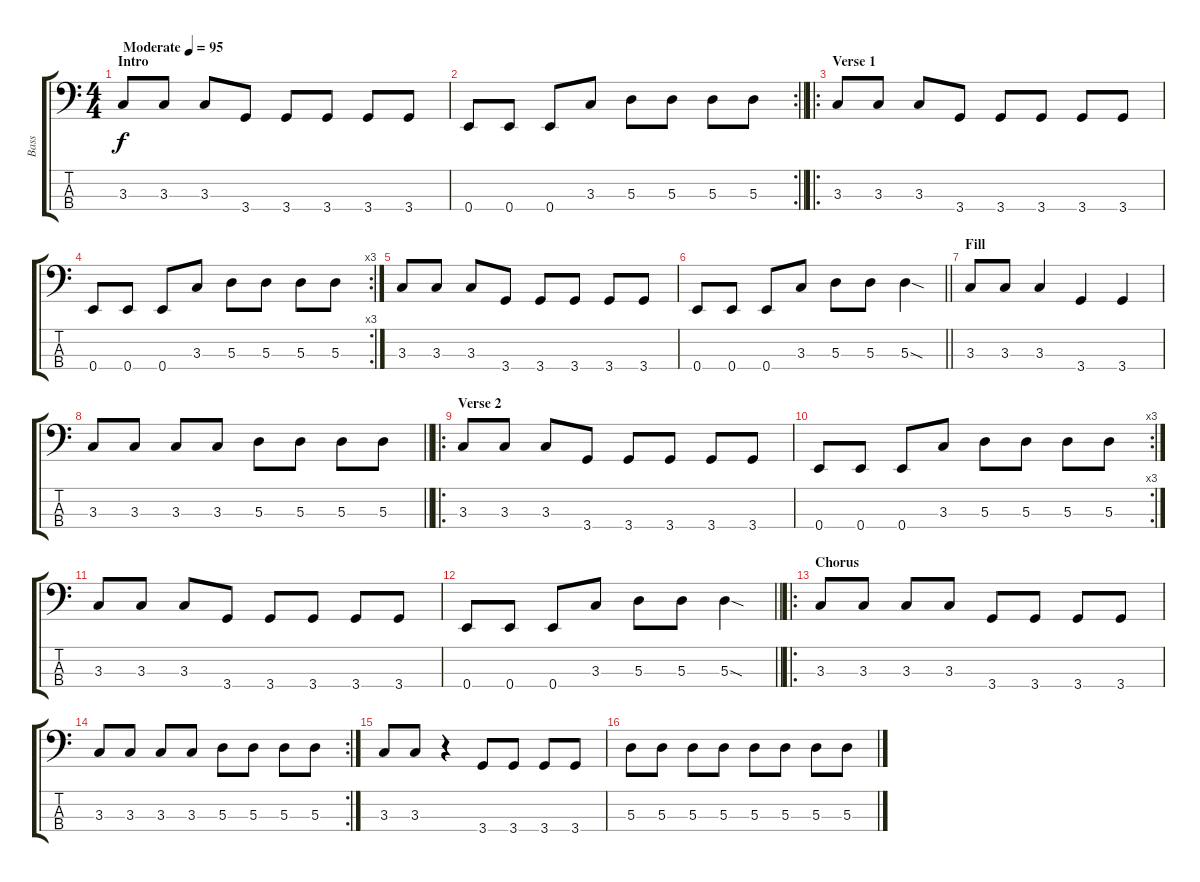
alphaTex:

\track ("Bass" "Bass") {instrument electricbassfinger}
\staff {score tabs}
\tuning (G2 D2 A1 E1) {hide}
\ts (4 4)
\section ("" "Intro")
\tempo (95 "Moderate")
\clef f4
\ks c
3.3.8{dy f instrument electricbassfinger} 3.3.8 3.3.8 3.4.8 3.4.8 3.4.8 3.4.8 3.4.8 |
\rc 2
\barLineRight lightlight
0.4.8 0.4.8 0.4.8 3.3.8 5.3.8 5.3.8 5.3.8 5.3.8 |
\ro
\section ("" "Verse 1")
3.3.8 3.3.8 3.3.8 3.4.8 3.4.8 3.4.8 3.4.8 3.4.8 |
\rc 3
0.4.8 0.4.8 0.4.8 3.3.8 5.3.8 5.3.8 5.3.8 5.3.8 |
3.3.8 3.3.8 3.3.8 3.4.8 3.4.8 3.4.8 3.4.8 3.4.8 |
\barLineRight lightlight
0.4.8 0.4.8 0.4.8 3.3.8 5.3.8 5.3.8 5.3{sod}.4 |
\section ("" "Fill")
3.3.8 3.3.8 3.3.4 3.4.4 3.4.4 |
\barLineRight lightlight
3.3.8 3.3.8 3.3.8 3.3.8 5.3.8 5.3.8 5.3.8 5.3.8 |
\ro
\section ("" "Verse 2")
3.3.8 3.3.8 3.3.8 3.4.8 3.4.8 3.4.8 3.4.8 3.4.8 |
\rc 3
0.4.8 0.4.8 0.4.8 3.3.8 5.3.8 5.3.8 5.3.8 5.3.8 |
3.3.8 3.3.8 3.3.8 3.4.8 3.4.8 3.4.8 3.4.8 3.4.8 |
\barLineRight lightlight
0.4.8 0.4.8 0.4.8 3.3.8 5.3.8 5.3.8 5.3{sod}.4 |
\ro
\section ("" "Chorus")
3.3.8 3.3.8 3.3.8 3.3.8 3.4.8 3.4.8 3.4.8 3.4.8 |
\rc 2
3.3.8 3.3.8 3.3.8 3.3.8 5.3.8 5.3.8 5.3.8 5.3.8 |
3.3.8 3.3.8 r.4 3.4.8 3.4.8 3.4.8 3.4.8 |
5.3.8 5.3.8 5.3.8 5.3.8 5.3.8 5.3.8 5.3.8 5.3.8
